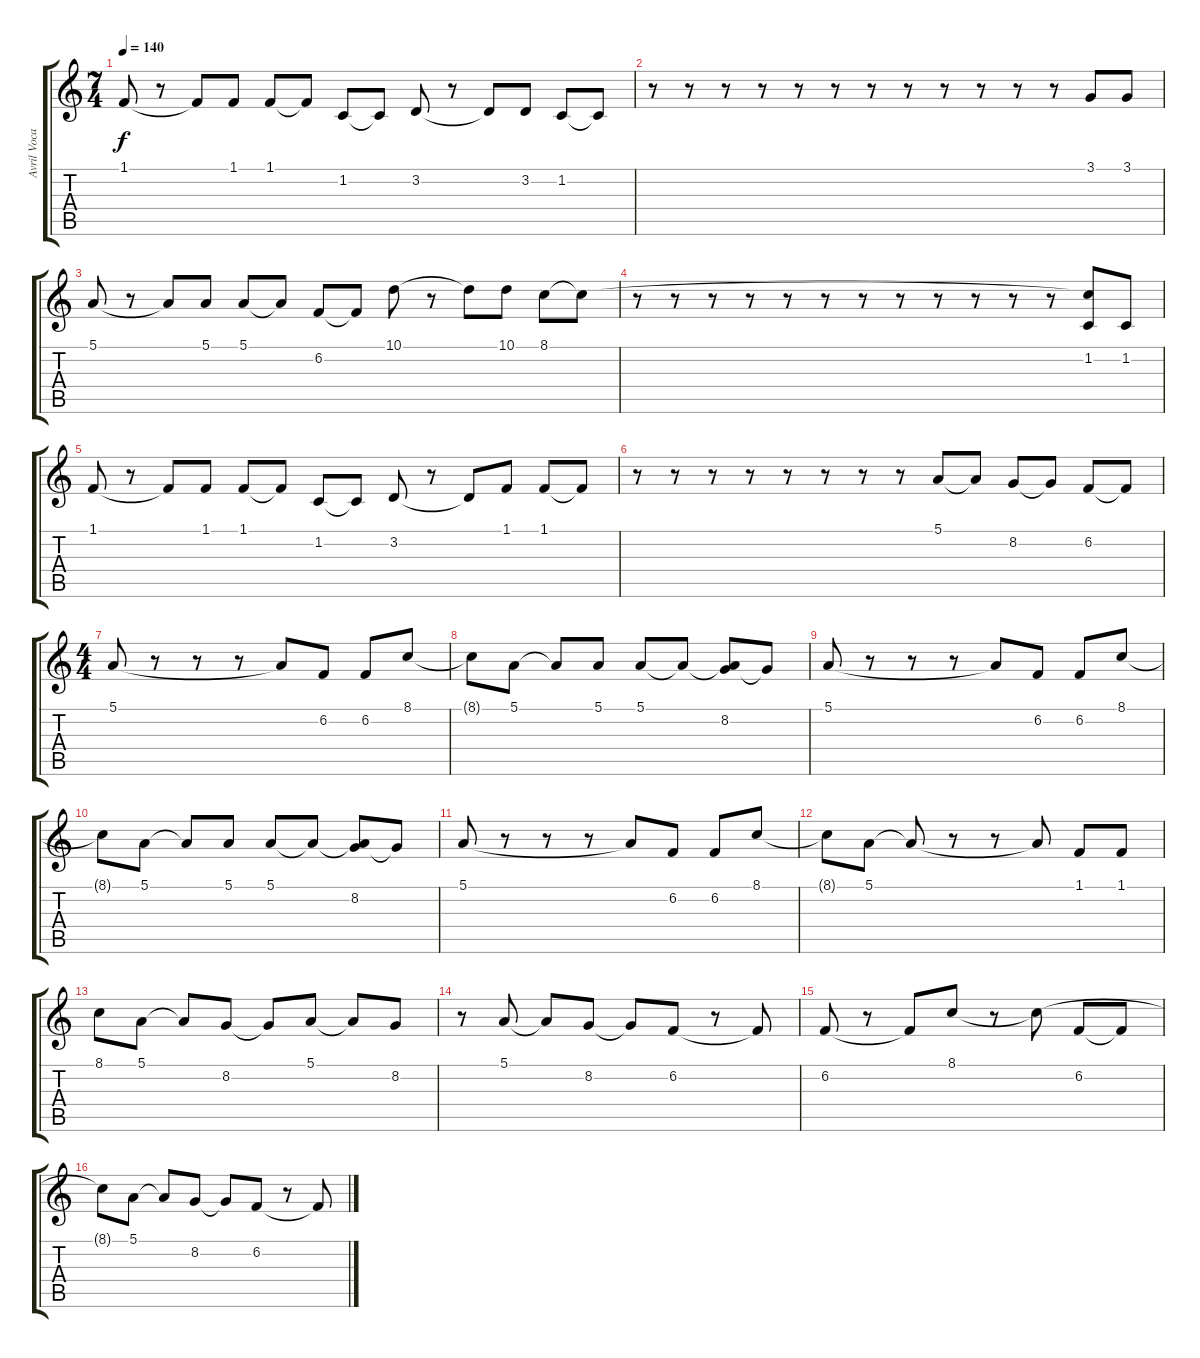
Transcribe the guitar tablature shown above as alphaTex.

\track ("Avril Vocals" "Avril Voca") {instrument flute}
\staff {score tabs}
\tuning (E4 B3 G3 D3 A2 E2) {hide}
\ts (7 4)
\tempo 140
\clef g2
\ks c
1.1.8{dy f} r.8 1.1{t}.8 1.1.8 1.1.8 1.1{t}.8 1.2.8 1.2{t}.8 3.2.8 r.8 3.2{t}.8 3.2.8 1.2.8 1.2{t}.8 |
r.8 r.8 r.8 r.8 r.8 r.8 r.8 r.8 r.8 r.8 r.8 r.8 3.1.8 3.1.8 |
5.1.8 r.8 5.1{t}.8 5.1.8 5.1.8 5.1{t}.8 6.2.8 6.2{t}.8 10.1.8 r.8 10.1{t}.8 10.1.8 8.1.8 8.1{t}.8 |
r.8 r.8 r.8 r.8 r.8 r.8 r.8 r.8 r.8 r.8 r.8 r.8 (8.1{t} 1.2).8 1.2.8 |
1.1.8 r.8 1.1{t}.8 1.1.8 1.1.8 1.1{t}.8 1.2.8 1.2{t}.8 3.2.8 r.8 3.2{t}.8 1.1.8 1.1.8 1.1{t}.8 |
r.8 r.8 r.8 r.8 r.8 r.8 r.8 r.8 5.1.8 5.1{t}.8 8.2.8 8.2{t}.8 6.2.8 6.2{t}.8 |
\ts (4 4)
5.1.8 r.8 r.8 r.8 5.1{t}.8 6.2.8 6.2.8 8.1.8 |
8.1{t}.8 5.1.8 5.1{t}.8 5.1.8 5.1.8 5.1{t}.8 (5.1{t} 8.2).8 8.2{t}.8 |
5.1.8 r.8 r.8 r.8 5.1{t}.8 6.2.8 6.2.8 8.1.8 |
8.1{t}.8 5.1.8 5.1{t}.8 5.1.8 5.1.8 5.1{t}.8 (5.1{t} 8.2).8 8.2{t}.8 |
5.1.8 r.8 r.8 r.8 5.1{t}.8 6.2.8 6.2.8 8.1.8 |
8.1{t}.8 5.1.8 5.1{t}.8 r.8 r.8 5.1{t}.8 1.1.8 1.1.8 |
8.1.8 5.1.8 5.1{t}.8 8.2.8 8.2{t}.8 5.1.8 5.1{t}.8 8.2.8 |
r.8 5.1.8 5.1{t}.8 8.2.8 8.2{t}.8 6.2.8 r.8 6.2{t}.8 |
6.2.8 r.8 6.2{t}.8 8.1.8 r.8 8.1{t}.8 6.2.8 6.2{t}.8 |
8.1{t}.8 5.1.8 5.1{t}.8 8.2.8 8.2{t}.8 6.2.8 r.8 6.2{t}.8
